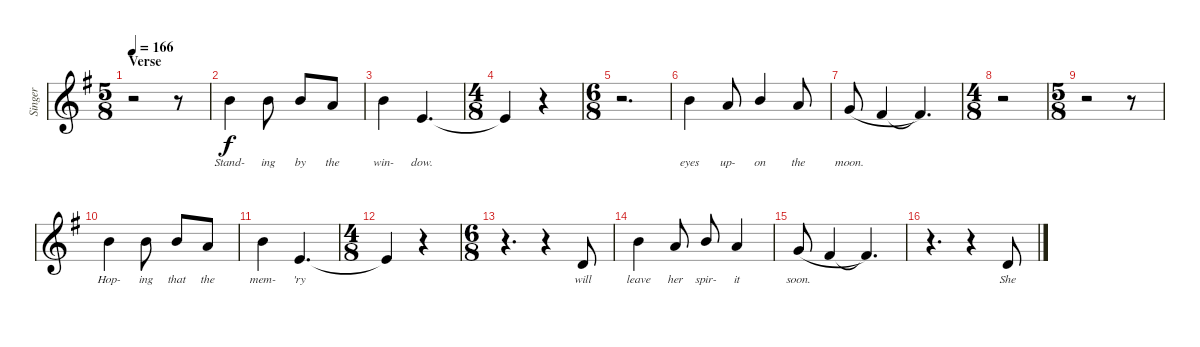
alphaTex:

\defaultSystemsLayout 4
\bracketExtendMode groupsimilarinstruments
\otherSystemsTrackNameOrientation horizontal
\track ("Vocals" "Singer") {multiBarRest instrument voiceoohs}
\staff {score}
\tuning (E4 B3 G3 D3 A2 E2)
\ts (5 8)
\section ("" "Verse")
\tempo 166
\clef g2
\ks g
r.2{dy f beam Down} r.8{beam Down} |
7.1{acc forcenatural}.4{lyrics (0 "Stand-") lyrics (1 "") lyrics (2 "") lyrics (3 "") lyrics (4 "") beam Down} 7.1{acc forcenatural}.8{lyrics (0 "ing") lyrics (1 "") lyrics (2 "") lyrics (3 "") lyrics (4 "") beam Down} 7.1{acc forcenatural}.8{lyrics (0 "by") lyrics (1 "") lyrics (2 "") lyrics (3 "") lyrics (4 "") beam Up} 5.1{acc forcenatural}.8{lyrics (0 "the") lyrics (1 "") lyrics (2 "") lyrics (3 "") lyrics (4 "") beam Up} |
7.1{acc forcenatural}.4{lyrics (0 "win-") lyrics (1 "") lyrics (2 "") lyrics (3 "") lyrics (4 "") beam Down} 5.2{acc forcenatural}.4{d lyrics (0 "dow.") lyrics (1 "") lyrics (2 "") lyrics (3 "") lyrics (4 "") beam Up} |
\ts (4 8)
5.2{t acc forcenatural}.4{beam Up} r.4{beam Up} |
\ts (6 8)
r.2{d beam Down} |
7.1{acc forcenatural}.4{lyrics (0 "eyes") lyrics (1 "") lyrics (2 "") lyrics (3 "") lyrics (4 "") beam Down} 5.1{acc forcenatural}.8{lyrics (0 "up-") lyrics (1 "") lyrics (2 "") lyrics (3 "") lyrics (4 "") beam Up} 7.1{acc forcenatural}.4{lyrics (0 "on") lyrics (1 "") lyrics (2 "") lyrics (3 "") lyrics (4 "") beam Up} 5.1{acc forcenatural}.8{lyrics (0 "the") lyrics (1 "") lyrics (2 "") lyrics (3 "") lyrics (4 "") beam Up} |
3.1{acc forcenatural}.8{lyrics (0 "moon.") lyrics (1 "") lyrics (2 "") lyrics (3 "") lyrics (4 "") legatoorigin beam Up} 2.1{acc #}.4{legatoorigin beam Up} 2.1{t acc #}.4{d beam Up} |
\ts (4 8)
r.2{beam Down} |
\ts (5 8)
r.2{beam Down} r.8{beam Down} |
7.1{acc forcenatural}.4{lyrics (0 "Hop-") lyrics (1 "") lyrics (2 "") lyrics (3 "") lyrics (4 "") beam Down} 7.1{acc forcenatural}.8{lyrics (0 "ing") lyrics (1 "") lyrics (2 "") lyrics (3 "") lyrics (4 "") beam Down} 7.1{acc forcenatural}.8{lyrics (0 "that") lyrics (1 "") lyrics (2 "") lyrics (3 "") lyrics (4 "") beam Up} 5.1{acc forcenatural}.8{lyrics (0 "the") lyrics (1 "") lyrics (2 "") lyrics (3 "") lyrics (4 "") beam Up} |
7.1{acc forcenatural}.4{lyrics (0 "mem-") lyrics (1 "") lyrics (2 "") lyrics (3 "") lyrics (4 "") beam Down} 5.2{acc forcenatural}.4{d lyrics (0 "'ry") lyrics (1 "") lyrics (2 "") lyrics (3 "") lyrics (4 "") beam Up} |
\ts (4 8)
5.2{t acc forcenatural}.4{beam Up} r.4{beam Up} |
\ts (6 8)
r.4{d beam Down} r.4{beam Down} 7.3{acc forcenatural}.8{lyrics (0 "will") lyrics (1 "") lyrics (2 "") lyrics (3 "") lyrics (4 "") beam Up} |
7.1{acc forcenatural}.4{lyrics (0 "leave") lyrics (1 "") lyrics (2 "") lyrics (3 "") lyrics (4 "") beam Down} 5.1{acc forcenatural}.8{lyrics (0 "her") lyrics (1 "") lyrics (2 "") lyrics (3 "") lyrics (4 "") beam Up} 7.1{acc forcenatural}.8{lyrics (0 "spir-") lyrics (1 "") lyrics (2 "") lyrics (3 "") lyrics (4 "") beam Up} 5.1{acc forcenatural}.4{lyrics (0 "it") lyrics (1 "") lyrics (2 "") lyrics (3 "") lyrics (4 "") beam Up} |
3.1{acc forcenatural}.8{lyrics (0 "soon.") lyrics (1 "") lyrics (2 "") lyrics (3 "") lyrics (4 "") legatoorigin beam Up} 2.1{acc #}.4{legatoorigin beam Up} 2.1{t acc #}.4{d beam Up} |
r.4{d beam Down} r.4{beam Down} 3.2{acc forcenatural}.8{lyrics (0 "She") lyrics (1 "") lyrics (2 "") lyrics (3 "") lyrics (4 "") beam Up}
